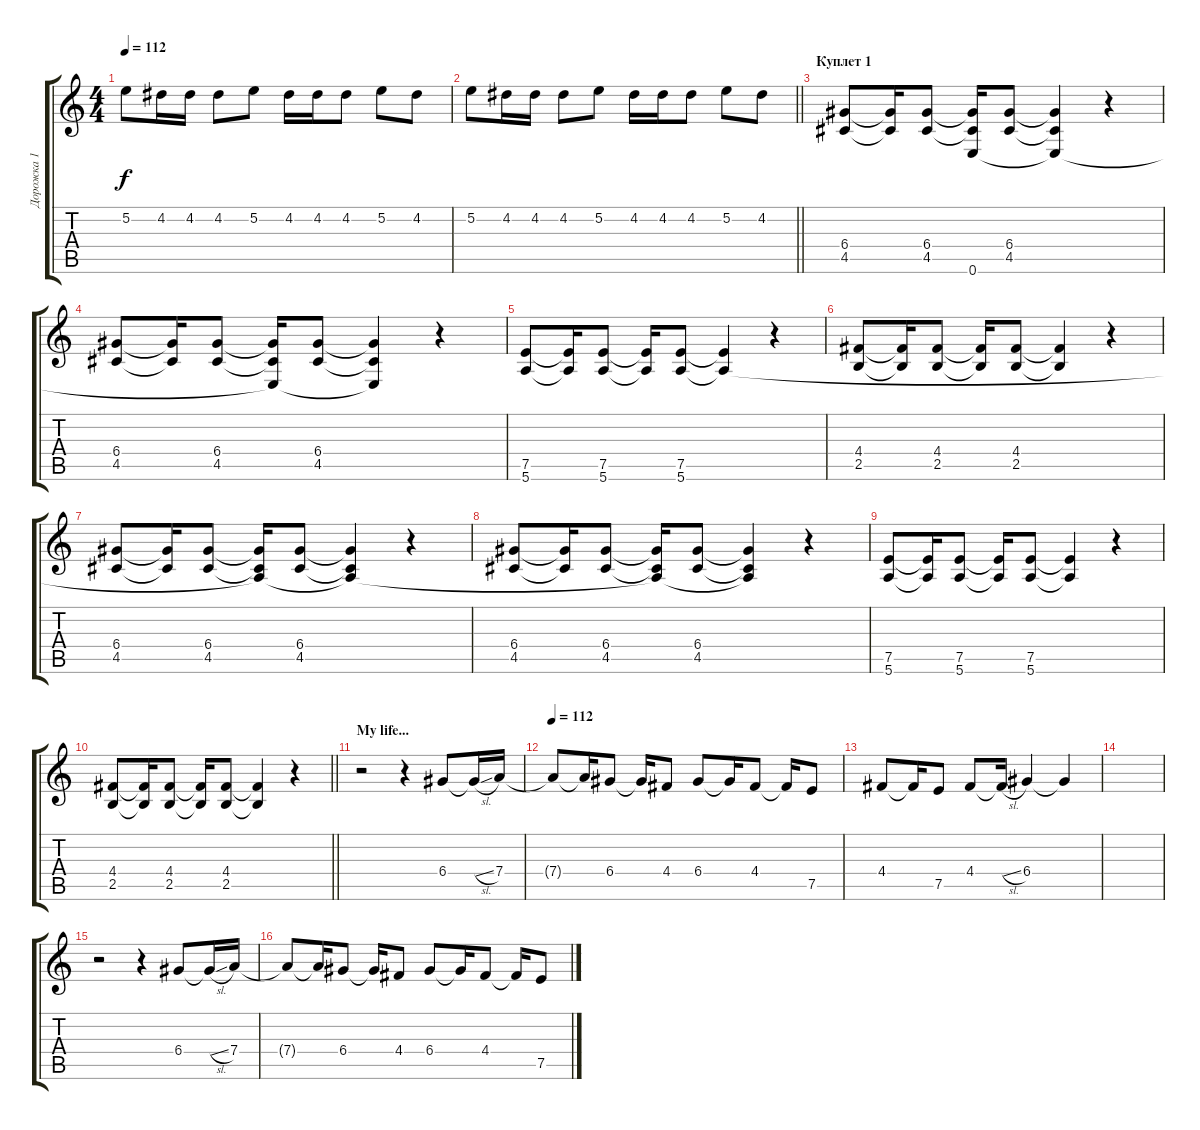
\track ("Дорожка 1" "Дорожка 1") {instrument distortionguitar}
\staff {score tabs}
\tuning (E4 B3 G3 D3 A2 E2) {hide}
\ts (4 4)
\tempo 112
\clef g2
\ks c
5.2.8{dy f} 4.2.16 4.2.16 4.2.8 5.2.8 4.2.16 4.2.16 4.2.8 5.2.8 4.2.8 |
\barLineRight lightlight
5.2.8 4.2.16 4.2.16 4.2.8 5.2.8 4.2.16 4.2.16 4.2.8 5.2.8 4.2.8 |
\section ("" "Куплет 1")
(6.4 4.5).8{volume 9} (6.4{t} 4.5{t}).16 (6.4 4.5).8 (6.4{t} 4.5{t} 0.6).16 (6.4 4.5).8 (6.4{t} 4.5{t} 0.6{t}).4 r.4 |
(6.4 4.5).8 (6.4{t} 4.5{t}).16 (6.4 4.5).8 (6.4{t} 4.5{t} 0.6{t}).16 (6.4 4.5).8 (6.4{t} 4.5{t} 0.6{t}).4 r.4 |
(7.5 5.6).8 (7.5{t} 5.6{t}).16 (7.5 5.6).8 (7.5{t} 5.6{t}).16 (7.5 5.6).8 (7.5{t} 5.6{t}).4 r.4 |
(4.4 2.5).8 (4.4{t} 2.5{t}).16 (4.4 2.5).8 (4.4{t} 2.5{t}).16 (4.4 2.5).8 (4.4{t} 2.5{t}).4 r.4 |
(6.4 4.5).8 (6.4{t} 4.5{t}).16 (6.4 4.5).8 (6.4{t} 4.5{t} 5.6{t}).16 (6.4 4.5).8 (6.4{t} 4.5{t} 5.6{t}).4 r.4 |
(6.4 4.5).8 (6.4{t} 4.5{t}).16 (6.4 4.5).8 (6.4{t} 4.5{t} 5.6{t}).16 (6.4 4.5).8 (6.4{t} 4.5{t} 5.6{t}).4 r.4 |
(7.5 5.6).8 (7.5{t} 5.6{t}).16 (7.5 5.6).8 (7.5{t} 5.6{t}).16 (7.5 5.6).8 (7.5{t} 5.6{t}).4 r.4 |
\barLineRight lightlight
(4.4 2.5).8 (4.4{t} 2.5{t}).16 (4.4 2.5).8 (4.4{t} 2.5{t}).16 (4.4 2.5).8 (4.4{t} 2.5{t}).4 r.4 |
\section ("" "My life...")
r.2{volume 12} r.4 6.4.8 6.4{sl t}.16 7.4.16 |
\tempo 112
7.4{t}.8 7.4{t}.16 6.4.8 6.4{t}.16 4.4.8 6.4.8 6.4{t}.16 4.4.8 4.4{t}.16 7.5.8 |
4.4.8 4.4{t}.16 7.5.8 4.4.8 4.4{sl t}.16 6.4.4 6.4{t}.4 |
|
r.2 r.4 6.4.8 6.4{sl t}.16 7.4.16 |
7.4{t}.8 7.4{t}.16 6.4.8 6.4{t}.16 4.4.8 6.4.8 6.4{t}.16 4.4.8 4.4{t}.16 7.5.8
